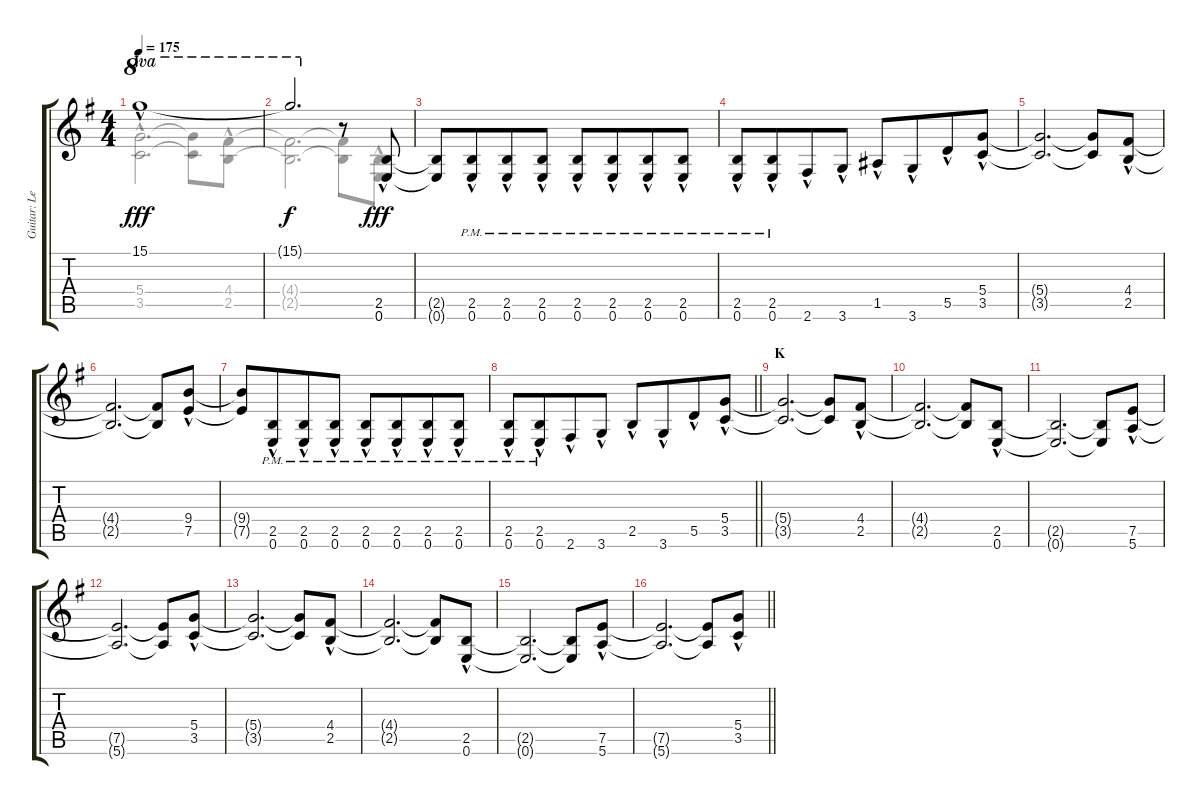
\track ("Guitar: Lead" "Guitar: Le") {instrument overdrivenguitar}
\staff {score tabs}
\tuning (E4 B3 G3 D3 A2 E2) {hide}
\voice
\ts (4 4)
\section ("" "J")
\tempo 175
\clef g2
\ks g
15.1{hac}.1{ot 8va dy fff volume 13} |
15.1{t}.2{d ot 8va dy f} r.8 (2.5{hac} 0.6{hac}).8{dy fff} |
(2.5{t} 0.6{t}).8 (2.5{hac pm} 0.6{hac pm}).8{beam merge} (2.5{hac pm} 0.6{hac pm}).8 (2.5{hac pm} 0.6{hac pm}).8 (2.5{hac pm} 0.6{hac pm}).8 (2.5{hac pm} 0.6{hac pm}).8{beam merge} (2.5{hac pm} 0.6{hac pm}).8 (2.5{hac pm} 0.6{hac pm}).8 |
(2.5{hac pm} 0.6{hac pm}).8 (2.5{hac pm} 0.6{hac pm}).8{beam merge} 2.6{hac}.8 3.6{hac}.8 1.5{hac}.8 3.6{hac}.8{beam merge} 5.5{hac}.8 (5.4{hac} 3.5{hac}).8 |
(5.4{t} 3.5{t}).2{d} (5.4{t} 3.5{t}).8 (4.4{hac} 2.5{hac}).8 |
(4.4{t} 2.5{t}).2{d} (4.4{t} 2.5{t}).8 (9.4{hac} 7.5{hac}).8 |
(9.4{t} 7.5{t}).8 (2.5{hac pm} 0.6{hac pm}).8{beam merge} (2.5{hac pm} 0.6{hac pm}).8 (2.5{hac pm} 0.6{hac pm}).8 (2.5{hac pm} 0.6{hac pm}).8 (2.5{hac pm} 0.6{hac pm}).8{beam merge} (2.5{hac pm} 0.6{hac pm}).8 (2.5{hac pm} 0.6{hac pm}).8 |
\barLineRight lightlight
(2.5{hac pm} 0.6{hac pm}).8 (2.5{hac pm} 0.6{hac pm}).8{beam merge} 2.6{hac}.8 3.6{hac}.8 2.5{hac}.8 3.6{hac}.8{beam merge} 5.5{hac}.8 (5.4{hac} 3.5{hac}).8 |
\section ("" "K")
(5.4{t} 3.5{t}).2{d} (5.4{t} 3.5{t}).8 (4.4{hac} 2.5{hac}).8 |
(4.4{t} 2.5{t}).2{d} (4.4{t} 2.5{t}).8 (2.5{hac} 0.6{hac}).8 |
(2.5{t} 0.6{t}).2{d} (2.5{t} 0.6{t}).8 (7.5{hac} 5.6{hac}).8 |
(7.5{t} 5.6{t}).2{d} (7.5{t} 5.6{t}).8 (5.4{hac} 3.5{hac}).8 |
(5.4{t} 3.5{t}).2{d} (5.4{t} 3.5{t}).8 (4.4{hac} 2.5{hac}).8 |
(4.4{t} 2.5{t}).2{d} (4.4{t} 2.5{t}).8 (2.5{hac} 0.6{hac}).8 |
(2.5{t} 0.6{t}).2{d} (2.5{t} 0.6{t}).8 (7.5{hac} 5.6{hac}).8 |
\barLineRight lightlight
(7.5{t} 5.6{t}).2{d} (7.5{t} 5.6{t}).8 (5.4{hac} 3.5{hac}).8
\voice
\clef g2
\ottava regular
\simile none
\ks g
(5.4{hac} 3.5{hac}).2{d dy fff} (5.4{t} 3.5{t}).8 (4.4{hac} 2.5{hac}).8 |
(4.4{t} 2.5{t}).2{d} (4.4{t} 2.5{t}).8 (2.5{hac} 0.6{hac}).8 |
|
|
|
|
|
\barLineRight lightlight
|
|
|
|
|
|
|
|
\barLineRight lightlight
